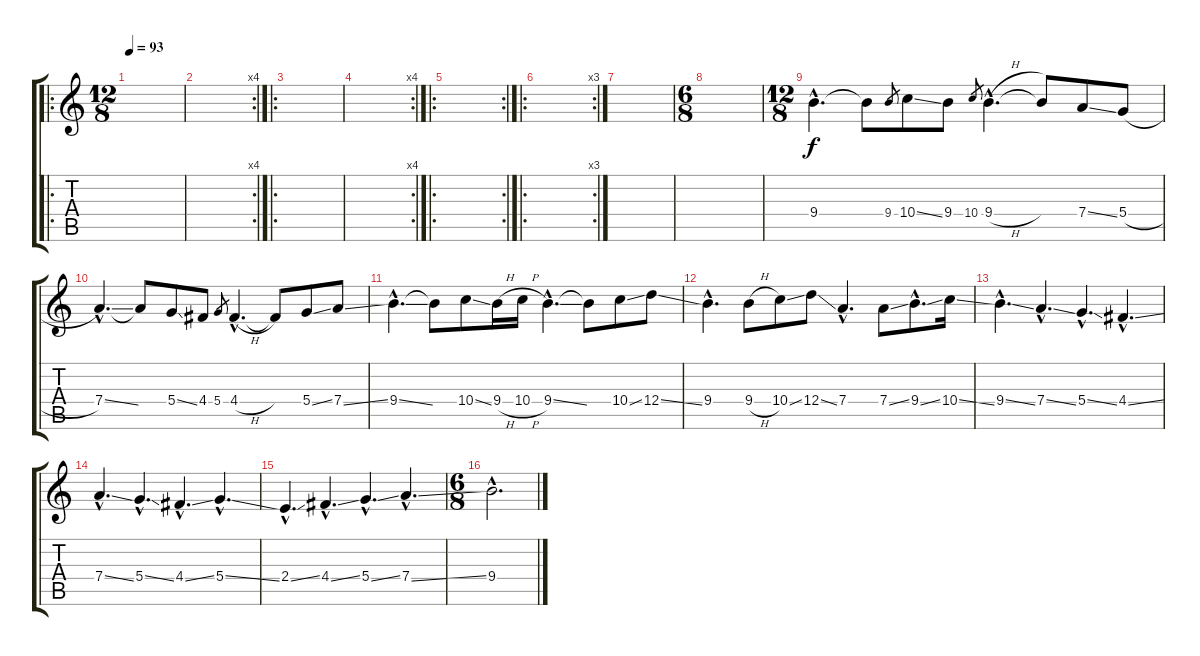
\track "" {instrument overdrivenguitar}
\staff {score tabs}
\tuning (E4 B3 G3 D3 A2 E2) {hide}
\ro
\ts (12 8)
\tempo 93
\clef g2
\ks c
|
\rc 4
|
\ro
|
\rc 4
|
\ro
\rc 2
|
\ro
\rc 3
|
|
\ts (6 8)
|
\ts (12 8)
9.4{hac}.4{d} 9.4{t}.8 9.4.8{gr} 10.4{ss}.8 9.4.8 10.4.8{gr} 9.4{h hac}.4{d} 9.4{t}.8 7.4{ss}.8 5.4{h}.8 |
7.4{ss hac}.4{d} 7.4{t}.8 5.4{ss}.8 4.4.8 5.4.8{gr} 4.4{h hac}.4{d} 4.4{t}.8 5.4{ss}.8 7.4{ss}.8 |
9.4{ss hac}.4{d} 9.4{t}.8 10.4{ss}.8 9.4{h}.16 10.4{h}.16 9.4{ss hac}.4{d} 9.4{t}.8 10.4{ss}.8 12.4{ss}.8 |
9.4{hac}.4{d} 9.4{h}.8 10.4{ss}.8 12.4{ss}.8 7.4{hac}.4{d} 7.4{ss}.8 9.4{ss hac}.8{d} 10.4{ss}.16 |
9.4{ss hac}.4{d} 7.4{ss hac}.4{d} 5.4{ss hac}.4{d} 4.4{ss hac}.4{d} |
7.4{ss hac}.4{d} 5.4{ss hac}.4{d} 4.4{ss hac}.4{d} 5.4{ss hac}.4{d} |
2.4{ss hac}.4{d} 4.4{ss hac}.4{d} 5.4{ss hac}.4{d} 7.4{ss hac}.4{d} |
\ts (6 8)
9.4{hac}.2{d}
